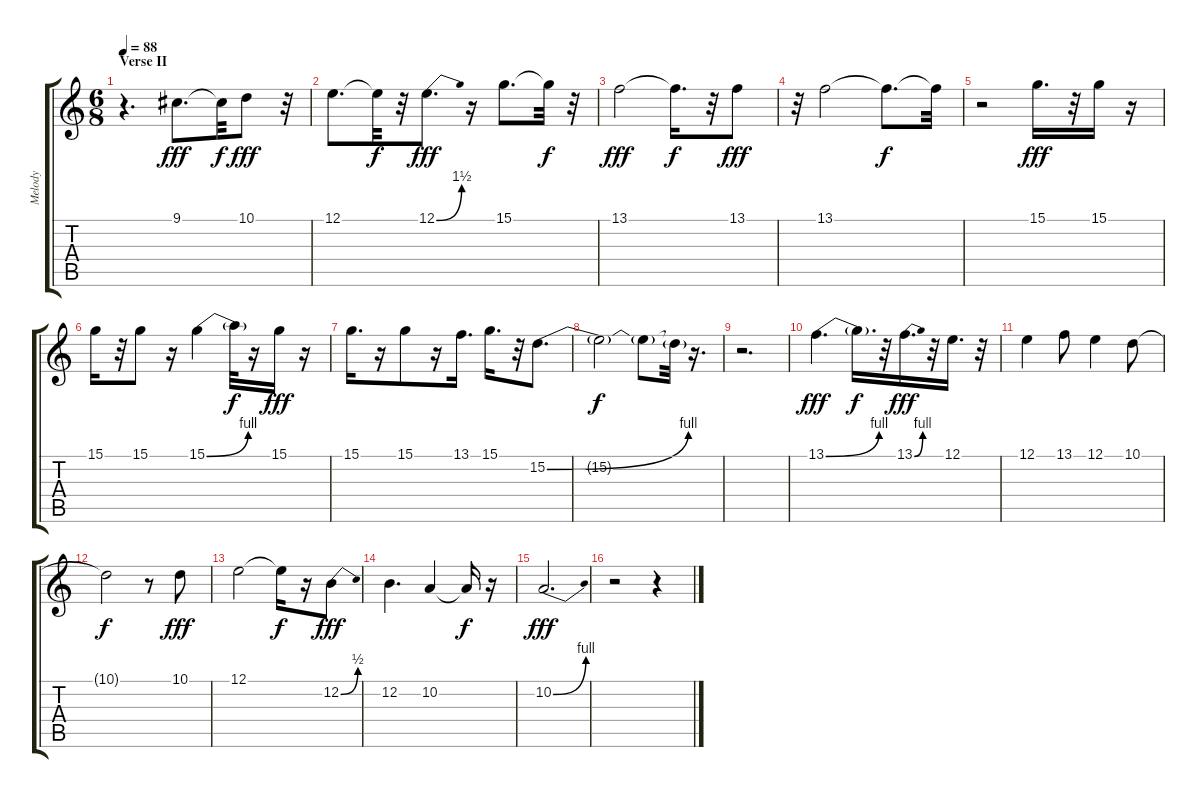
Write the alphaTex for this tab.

\track ("Melody              " "Melody    ") {instrument lead6voice}
\staff {score tabs}
\tuning (E4 B3 G3 D3 A2 E2) {hide}
\ts (6 8)
\section ("" "Verse II")
\tempo 88
\clef g2
\ks c
r.4{d dy f} 9.1.8{d dy fff} 9.1{t}.32{dy f} 10.1.8{dy fff} r.32 |
12.1.8{d} 12.1{t}.32{dy f} r.32 12.1{be (bend 0 0 60 6)}.8{d dy fff} r.16 15.1.8{d} 15.1{t}.32{dy f} r.32 |
13.1.2{dy fff} 13.1{t}.16{d dy f} r.32 13.1.8{dy fff} |
r.32 13.1.2 13.1{t}.8{d dy f} 13.1{t}.32 |
r.2 15.1.16{d dy fff} r.32 15.1.16 r.16 |
15.1.16 r.32 15.1.8 r.16 15.1{be (bend 0 0 60 4)}.4 15.1{t}.32{dy f} r.16 15.1.16{dy fff} r.16 |
15.1.16{d} r.16 15.1.8 r.16 13.1.16{d} 15.1.16{d} r.32 15.2{be (bend 0 0 60 4)}.8{d} |
15.2{t}.2{dy f} 15.2{t}.8 15.2{t}.32 r.16{d} |
r.2{d} |
13.1{be (bend 0 0 60 4)}.4{d dy fff} 13.1{t}.16{d dy f} r.32 13.1{be (bend 0 0 60 4)}.16{d dy fff} r.32 12.1.16{d} r.32 |
12.1.4 13.1.8 12.1.4 10.1.8 |
10.1{t}.2{dy f} r.8 10.1.8{dy fff} |
12.1.2 12.1{t}.16{dy f} r.16 12.2{be (bend 0 0 60 2)}.8{dy fff} |
12.2.4{d} 10.2.4 10.2{t}.16{dy f} r.16 |
10.2{be (bend 0 0 60 4)}.2{d dy fff} |
r.2 r.4
